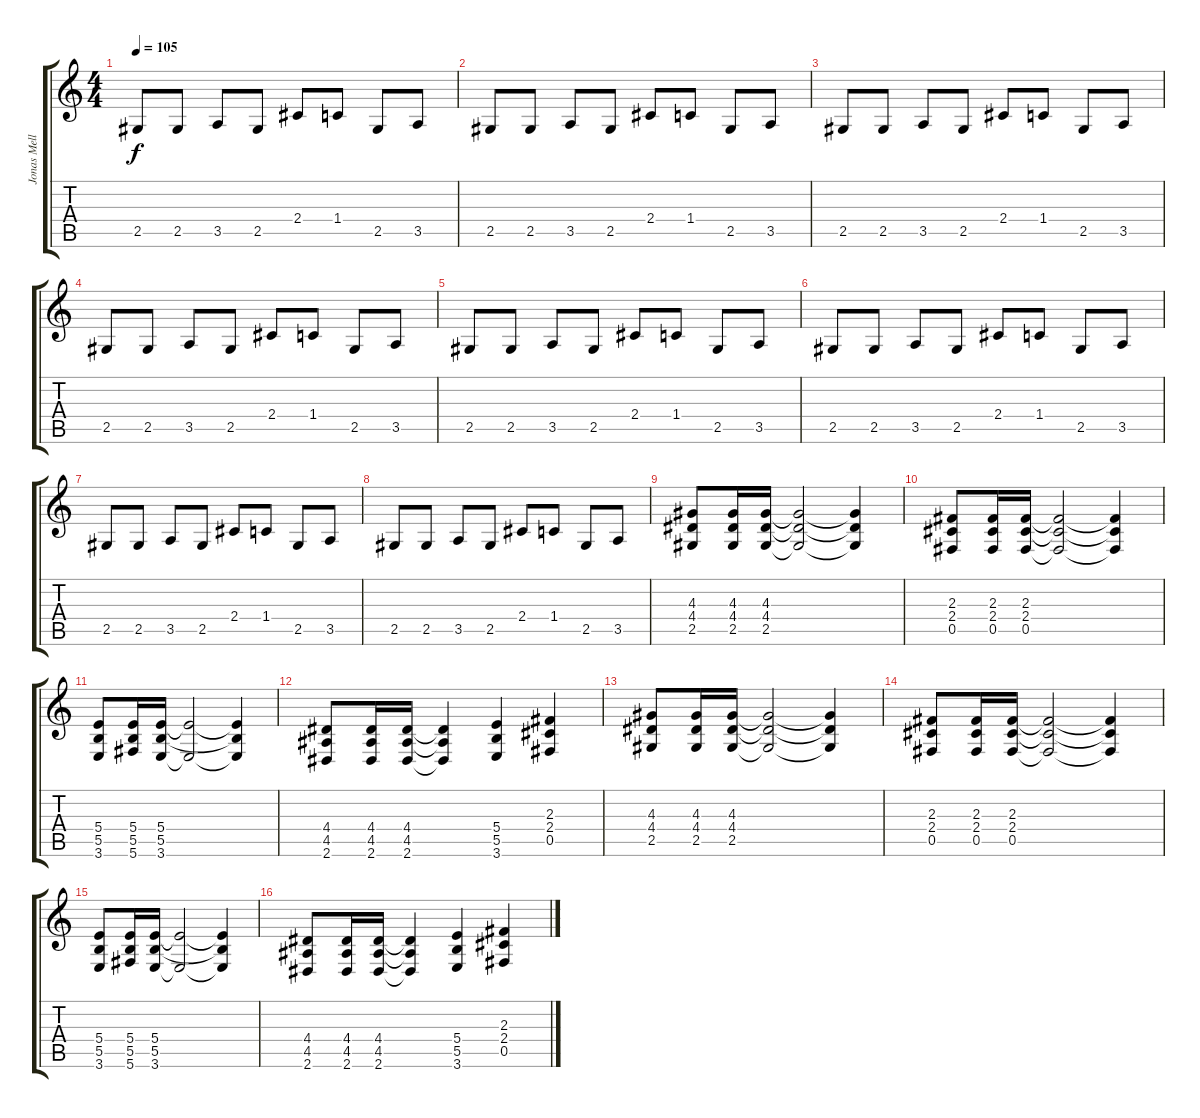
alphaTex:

\track ("Jonas Mellberg (Guitar)" "Jonas Mell") {instrument distortionguitar}
\staff {score tabs}
\tuning (Db4 Ab3 E3 B2 Gb2 Db2) {hide}
\ts (4 4)
\tempo 105
\clef g2
\ks c
2.5.8{dy f} 2.5.8 3.5.8 2.5.8 2.4.8 1.4.8 2.5.8 3.5.8 |
2.5.8 2.5.8 3.5.8 2.5.8 2.4.8 1.4.8 2.5.8 3.5.8 |
2.5.8 2.5.8 3.5.8 2.5.8 2.4.8 1.4.8 2.5.8 3.5.8 |
2.5.8 2.5.8 3.5.8 2.5.8 2.4.8 1.4.8 2.5.8 3.5.8 |
2.5.8 2.5.8 3.5.8 2.5.8 2.4.8 1.4.8 2.5.8 3.5.8 |
2.5.8 2.5.8 3.5.8 2.5.8 2.4.8 1.4.8 2.5.8 3.5.8 |
2.5.8 2.5.8 3.5.8 2.5.8 2.4.8 1.4.8 2.5.8 3.5.8 |
2.5.8 2.5.8 3.5.8 2.5.8 2.4.8 1.4.8 2.5.8 3.5.8 |
(4.3 4.4 2.5).8 (4.3 4.4 2.5).16 (4.3 4.4 2.5).16 (4.3{t} 4.4{t} 2.5{t}).2 (4.3{t} 4.4{t} 2.5{t}).4 |
(2.3 2.4 0.5).8 (2.3 2.4 0.5).16 (2.3 2.4 0.5).16 (2.3{t} 2.4{t} 0.5{t}).2 (2.3{t} 2.4{t} 0.5{t}).4 |
(5.4 5.5 3.6).8 (5.4 5.5 5.6).16 (5.4 5.5 3.6).16 (5.4{t} 3.6{t}).2 (5.4{t} 5.5{t} 3.6{t}).4 |
(4.4 4.5 2.6).8 (4.4 4.5 2.6).16 (4.4 4.5 2.6).16 (4.4{t} 4.5{t} 2.6{t}).4 (5.4 5.5 3.6).4 (2.3 2.4 0.5).4 |
(4.3 4.4 2.5).8 (4.3 4.4 2.5).16 (4.3 4.4 2.5).16 (4.3{t} 4.4{t} 2.5{t}).2 (4.3{t} 4.4{t} 2.5{t}).4 |
(2.3 2.4 0.5).8 (2.3 2.4 0.5).16 (2.3 2.4 0.5).16 (2.3{t} 2.4{t} 0.5{t}).2 (2.3{t} 2.4{t} 0.5{t}).4 |
(5.4 5.5 3.6).8 (5.4 5.5 5.6).16 (5.4 5.5 3.6).16 (5.4{t} 3.6{t}).2 (5.4{t} 5.5{t} 3.6{t}).4 |
(4.4 4.5 2.6).8 (4.4 4.5 2.6).16 (4.4 4.5 2.6).16 (4.4{t} 4.5{t} 2.6{t}).4 (5.4 5.5 3.6).4 (2.3 2.4 0.5).4
